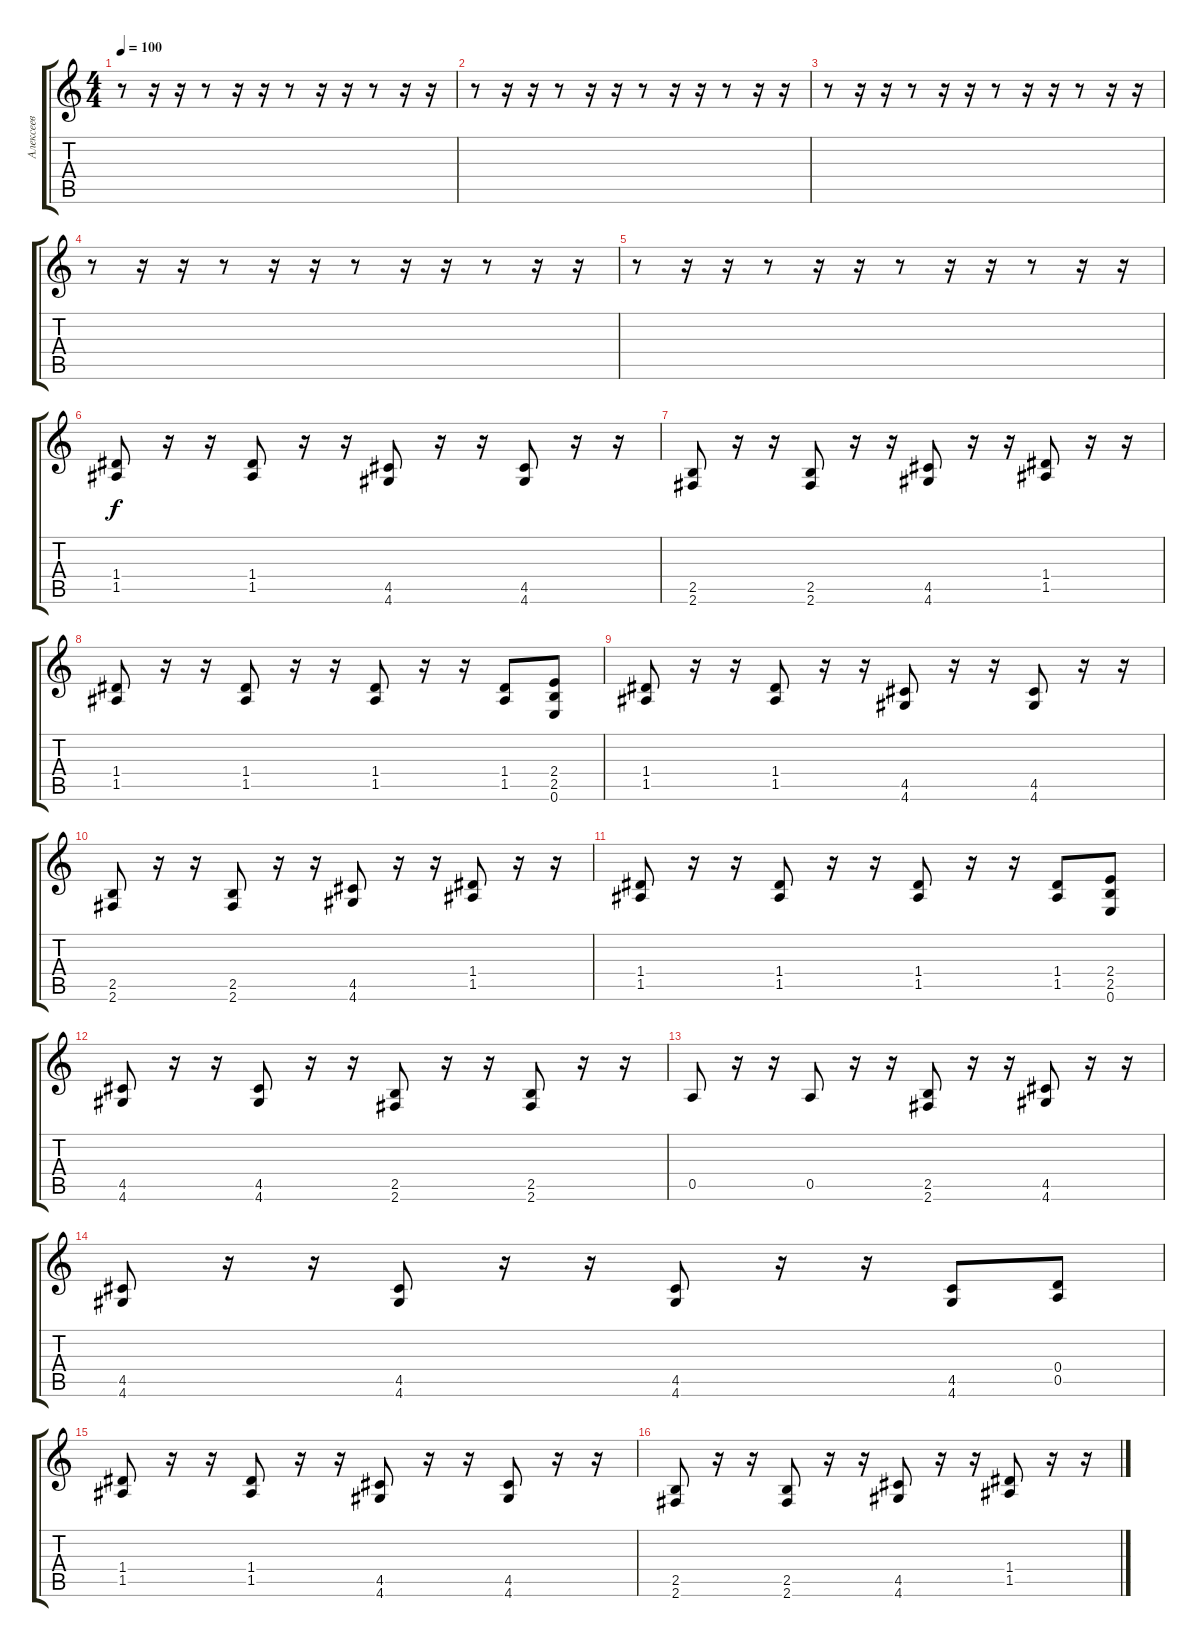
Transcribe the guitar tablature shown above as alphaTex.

\track ("Алексеев" "Алексеев") {instrument distortionguitar}
\staff {score tabs}
\tuning (E4 B3 G3 D3 A2 E2) {hide}
\ts (4 4)
\tempo 100
\clef g2
\ks c
r.8{dy f} r.16 r.16 r.8 r.16 r.16 r.8 r.16 r.16 r.8 r.16 r.16 |
r.8 r.16 r.16 r.8 r.16 r.16 r.8 r.16 r.16 r.8 r.16 r.16 |
r.8 r.16 r.16 r.8 r.16 r.16 r.8 r.16 r.16 r.8 r.16 r.16 |
r.8 r.16 r.16 r.8 r.16 r.16 r.8 r.16 r.16 r.8 r.16 r.16 |
r.8 r.16 r.16 r.8 r.16 r.16 r.8 r.16 r.16 r.8 r.16 r.16 |
(1.4 1.5).8 r.16 r.16 (1.4 1.5).8 r.16 r.16 (4.5 4.6).8 r.16 r.16 (4.5 4.6).8 r.16 r.16 |
(2.5 2.6).8 r.16 r.16 (2.5 2.6).8 r.16 r.16 (4.5 4.6).8 r.16 r.16 (1.4 1.5).8 r.16 r.16 |
(1.4 1.5).8 r.16 r.16 (1.4 1.5).8 r.16 r.16 (1.4 1.5).8 r.16 r.16 (1.4 1.5).8 (2.4 2.5 0.6).8 |
(1.4 1.5).8 r.16 r.16 (1.4 1.5).8 r.16 r.16 (4.5 4.6).8 r.16 r.16 (4.5 4.6).8 r.16 r.16 |
(2.5 2.6).8 r.16 r.16 (2.5 2.6).8 r.16 r.16 (4.5 4.6).8 r.16 r.16 (1.4 1.5).8 r.16 r.16 |
(1.4 1.5).8 r.16 r.16 (1.4 1.5).8 r.16 r.16 (1.4 1.5).8 r.16 r.16 (1.4 1.5).8 (2.4 2.5 0.6).8 |
(4.5 4.6).8 r.16 r.16 (4.5 4.6).8 r.16 r.16 (2.5 2.6).8 r.16 r.16 (2.5 2.6).8 r.16 r.16 |
0.5.8 r.16 r.16 0.5.8 r.16 r.16 (2.5 2.6).8 r.16 r.16 (4.5 4.6).8 r.16 r.16 |
(4.5 4.6).8 r.16 r.16 (4.5 4.6).8 r.16 r.16 (4.5 4.6).8 r.16 r.16 (4.5 4.6).8 (0.4 0.5).8 |
(1.4 1.5).8 r.16 r.16 (1.4 1.5).8 r.16 r.16 (4.5 4.6).8 r.16 r.16 (4.5 4.6).8 r.16 r.16 |
(2.5 2.6).8 r.16 r.16 (2.5 2.6).8 r.16 r.16 (4.5 4.6).8 r.16 r.16 (1.4 1.5).8 r.16 r.16
